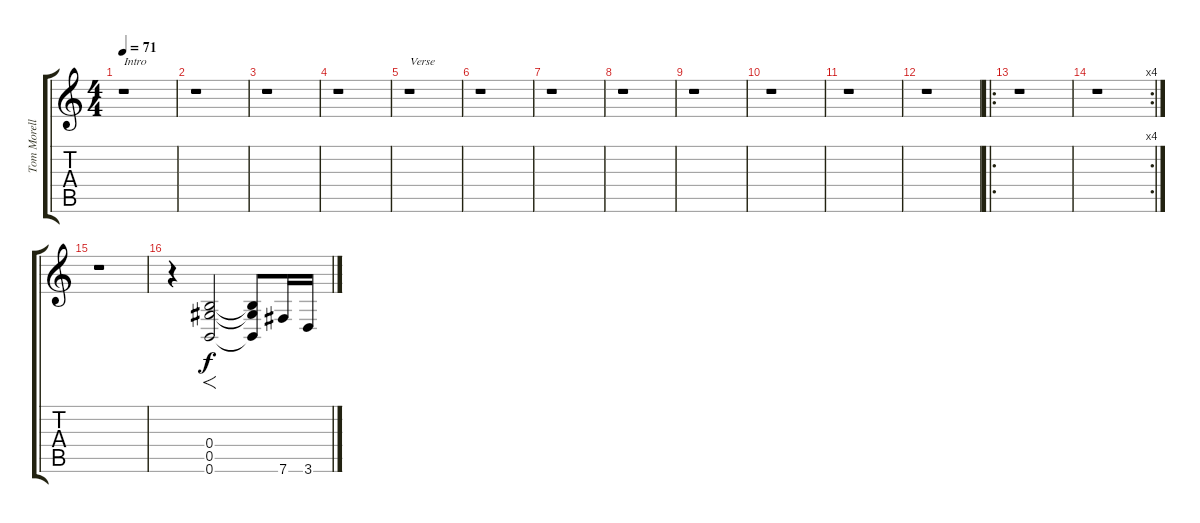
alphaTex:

\track ("Tom Morello 2" "Tom Morell") {instrument overdrivenguitar}
\staff {score tabs}
\tuning (Eb4 Bb3 E3 B2 Ab2 B1) {hide}
\ts (4 4)
\tempo 71
\clef g2
\ks c
r.1{txt "Intro" dy f instrument overdrivenguitar} |
r.1 |
r.1 |
r.1 |
r.1{txt "Verse"} |
r.1 |
r.1 |
r.1 |
r.1 |
r.1 |
r.1 |
r.1 |
\ro
r.1 |
\rc 4
r.1 |
r.1 |
r.4 (0.4 0.5 0.6).2{f} (0.4{t} 0.5{t} 0.6{t}).8 7.6.16 3.6.16
